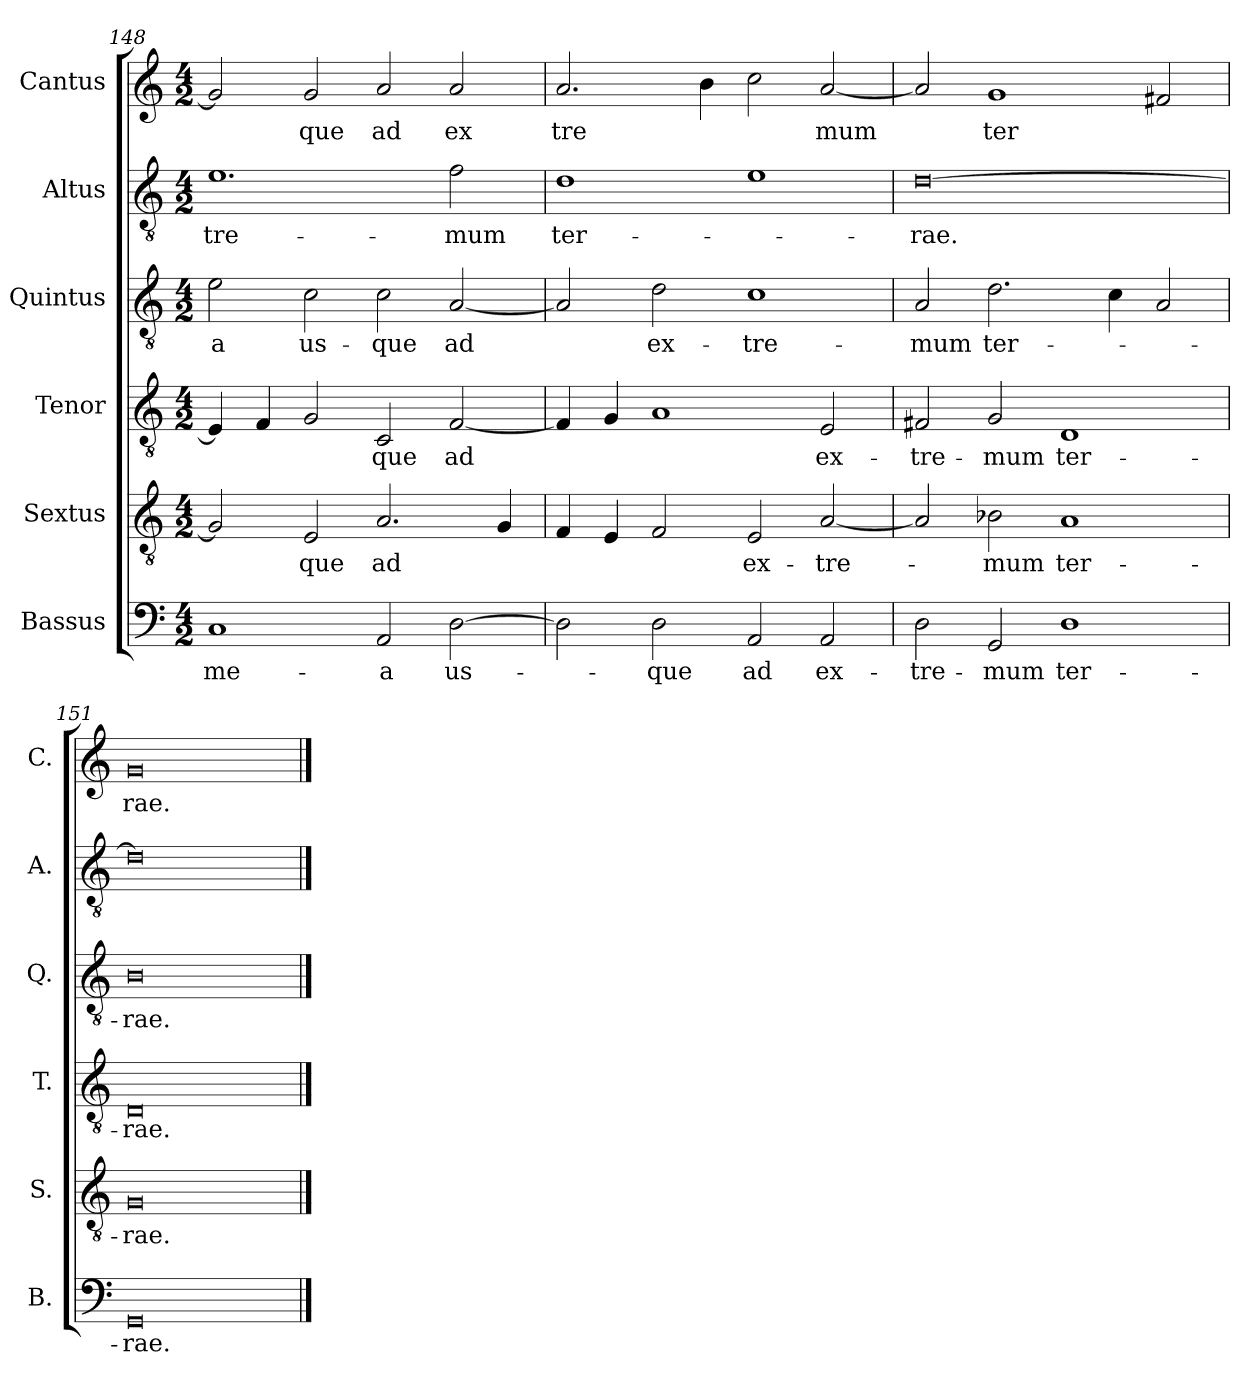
**kern	**text	**kern	**text	**kern	**text	**kern	**text	**kern	**text	**kern	**text
*part6	*part6	*part5	*part5	*part4	*part4	*part3	*part3	*part2	*part2	*part1	*part1
*staff6	*staff6	*staff5	*staff5	*staff4	*staff4	*staff3	*staff3	*staff2	*staff2	*staff1	*staff1
*I"Bassus	*	*I"Sextus	*	*I"Tenor	*	*I"Quintus	*	*I"Altus	*	*I"Cantus	*
*I'B.	*	*I'S.	*	*I'T.	*	*I'Q.	*	*I'A.	*	*I'C.	*
!!LO:LB:g=z
*clefF4	*	*clefGv2	*	*clefGv2	*	*clefGv2	*	*clefGv2	*	*clefG2	*
*k[]	*	*k[]	*	*k[]	*	*k[]	*	*k[]	*	*k[]	*
*M4/2	*	*M4/2	*	*M4/2	*	*M4/2	*	*M4/2	*	*M4/2	*
=148	=148	=148	=148	=148	=148	=148	=148	=148	=148	=148	=148
!	!LO:LY:b	!	!	!	!	!	!LO:LY:b	!	!LO:LY:b	!	!
1C	me-	2G/]	.	4E/]	.	2e\	-a	1.e	-tre-	2g/]	.
.	.	.	.	4F/	.	.	.	.	.	.	.
!	!	!	!LO:LY:b	!	!	!	!LO:LY:b	!	!	!	!LO:LY:b
.	.	2E/	-que	2G/	.	2c\	us-	.	.	2g/	-que
!	!LO:LY:b	!	!LO:LY:b	!	!LO:LY:b	!	!LO:LY:b	!	!	!	!LO:LY:b
2AA/	-a	2.A/	ad	2C/	-que	2c\	-que	.	.	2a/	ad
!	!LO:LY:b	!	!	!	!LO:LY:b	!	!LO:LY:b	!	!LO:LY:b	!	!LO:LY:b
[2D\	us-	.	.	[2F/	ad	[2A/	ad	2f\	-mum	2a/	ex
.	.	4G/	.	.	.	.	.	.	.	.	.
=149	=149	=149	=149	=149	=149	=149	=149	=149	=149	=149	=149
!	!	!	!	!	!	!	!	!	!LO:LY:b	!	!LO:LY:b
2D\]	.	4F/	.	4F/]	.	2A/]	.	1d	ter-	2.a/	tre
.	.	4E/	.	4G/	.	.	.	.	.	.	.
!	!LO:LY:b	!	!	!	!	!	!LO:LY:b	!	!	!	!
2D\	-que	2F/	.	1A	.	2d\	ex-	.	.	.	.
.	.	.	.	.	.	.	.	.	.	4b\	.
!	!LO:LY:b	!	!LO:LY:b	!	!	!	!LO:LY:b	!	!	!	!
2AA/	ad	2E/	ex-	.	.	1c	-tre-	1e	.	2cc\	.
!	!LO:LY:b	!	!LO:LY:b	!	!LO:LY:b	!	!	!	!	!	!LO:LY:b
2AA/	ex-	[2A/	-tre-	2E/	ex-	.	.	.	.	[2a/	mum
=150	=150	=150	=150	=150	=150	=150	=150	=150	=150	=150	=150
!	!LO:LY:b	!	!	!	!LO:LY:b	!	!LO:LY:b	!	!LO:LY:b	!	!
2D\	-tre-	2A/]	.	2F#X/	-tre-	2A/	-mum	[0d	-rae.	2a/]	.
!	!LO:LY:b	!	!LO:LY:b	!	!LO:LY:b	!	!LO:LY:b	!	!	!	!LO:LY:b
2GG/	-mum	2B-X\	-mum	2G/	-mum	2.d\	ter-	.	.	1g	ter
!	!LO:LY:b	!	!LO:LY:b	!	!LO:LY:b	!	!	!	!	!	!
1D	ter-	1A	ter-	1D	ter-	.	.	.	.	.	.
.	.	.	.	.	.	4c\	.	.	.	.	.
.	.	.	.	.	.	2A/	.	.	.	2f#X/	.
=151	=151	=151	=151	=151	=151	=151	=151	=151	=151	=151	=151
!	!LO:LY:b	!	!LO:LY:b	!	!LO:LY:b	!	!LO:LY:b	!	!	!	!LO:LY:b
0GG	-rae.	0G	-rae.	0D	-rae.	0B	-rae.	0d]	.	0g	rae.
==	==	==	==	==	==	==	==	==	==	==	==
*-	*-	*-	*-	*-	*-	*-	*-	*-	*-	*-	*-
